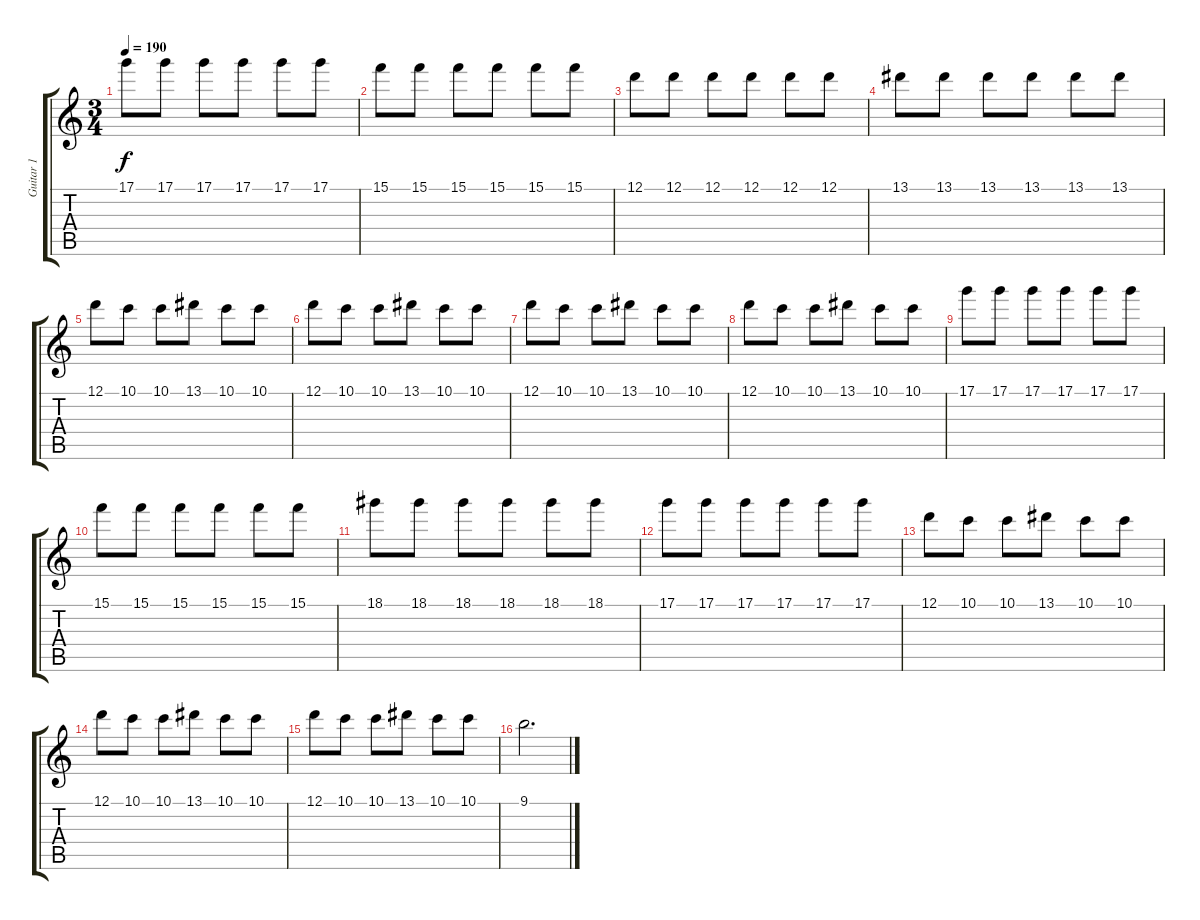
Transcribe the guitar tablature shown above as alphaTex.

\track ("Guitar 1" "Guitar 1") {instrument distortionguitar}
\staff {score tabs}
\tuning (D4 A3 F3 C3 G2 C2) {hide}
\ts (3 4)
\tempo 190
\clef g2
\ks c
17.1.8{dy f} 17.1.8 17.1.8 17.1.8 17.1.8 17.1.8 |
15.1.8 15.1.8 15.1.8 15.1.8 15.1.8 15.1.8 |
12.1.8 12.1.8 12.1.8 12.1.8 12.1.8 12.1.8 |
13.1.8 13.1.8 13.1.8 13.1.8 13.1.8 13.1.8 |
12.1.8 10.1.8 10.1.8 13.1.8 10.1.8 10.1.8 |
12.1.8 10.1.8 10.1.8 13.1.8 10.1.8 10.1.8 |
12.1.8 10.1.8 10.1.8 13.1.8 10.1.8 10.1.8 |
12.1.8 10.1.8 10.1.8 13.1.8 10.1.8 10.1.8 |
17.1.8 17.1.8 17.1.8 17.1.8 17.1.8 17.1.8 |
15.1.8 15.1.8 15.1.8 15.1.8 15.1.8 15.1.8 |
18.1.8 18.1.8 18.1.8 18.1.8 18.1.8 18.1.8 |
17.1.8 17.1.8 17.1.8 17.1.8 17.1.8 17.1.8 |
12.1.8 10.1.8 10.1.8 13.1.8 10.1.8 10.1.8 |
12.1.8 10.1.8 10.1.8 13.1.8 10.1.8 10.1.8 |
12.1.8 10.1.8 10.1.8 13.1.8 10.1.8 10.1.8 |
9.1.2{d}
